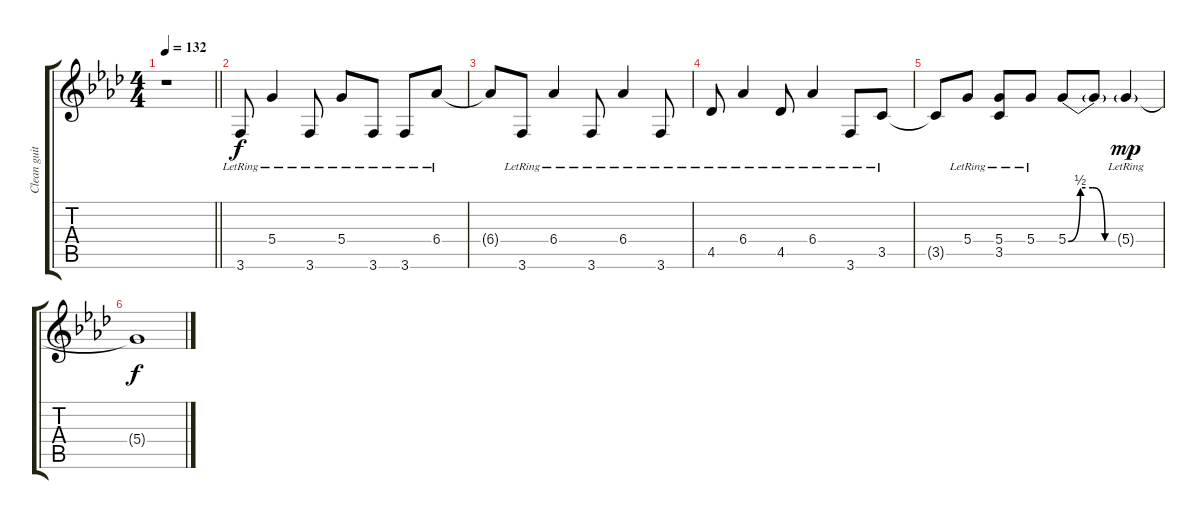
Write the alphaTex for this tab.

\track ("Clean guitar 1" "Clean guit") {instrument electricguitarclean}
\staff {score tabs}
\tuning (E4 B3 G3 D3 A2 D2) {hide}
\ts (4 4)
\tempo 132
\clef g2
\barLineRight lightlight
\ks ab
r.1{dy mp} |
3.6{lr}.8{dy f} 5.4{lr}.4 3.6{lr}.8 5.4{lr}.8 3.6{lr}.8 3.6{lr}.8 6.4{lr}.8 |
6.4{t}.8 3.6{lr}.8 6.4{lr}.4 3.6{lr}.8 6.4{lr}.4 3.6{lr}.8 |
4.5{lr}.8 6.4{lr}.4 4.5{lr}.8 6.4{lr}.4 3.6{lr}.8 3.5{lr}.8 |
3.5{t}.8 5.4{lr}.8 (5.4{lr} 3.5{lr}).8 5.4{lr}.8 5.4{be (custom 0 0 15 2 30 2 45 0 60 0)}.8 5.4{t}.8 5.4{g lr}.4{dy mp} |
5.4{t}.1{dy f}
